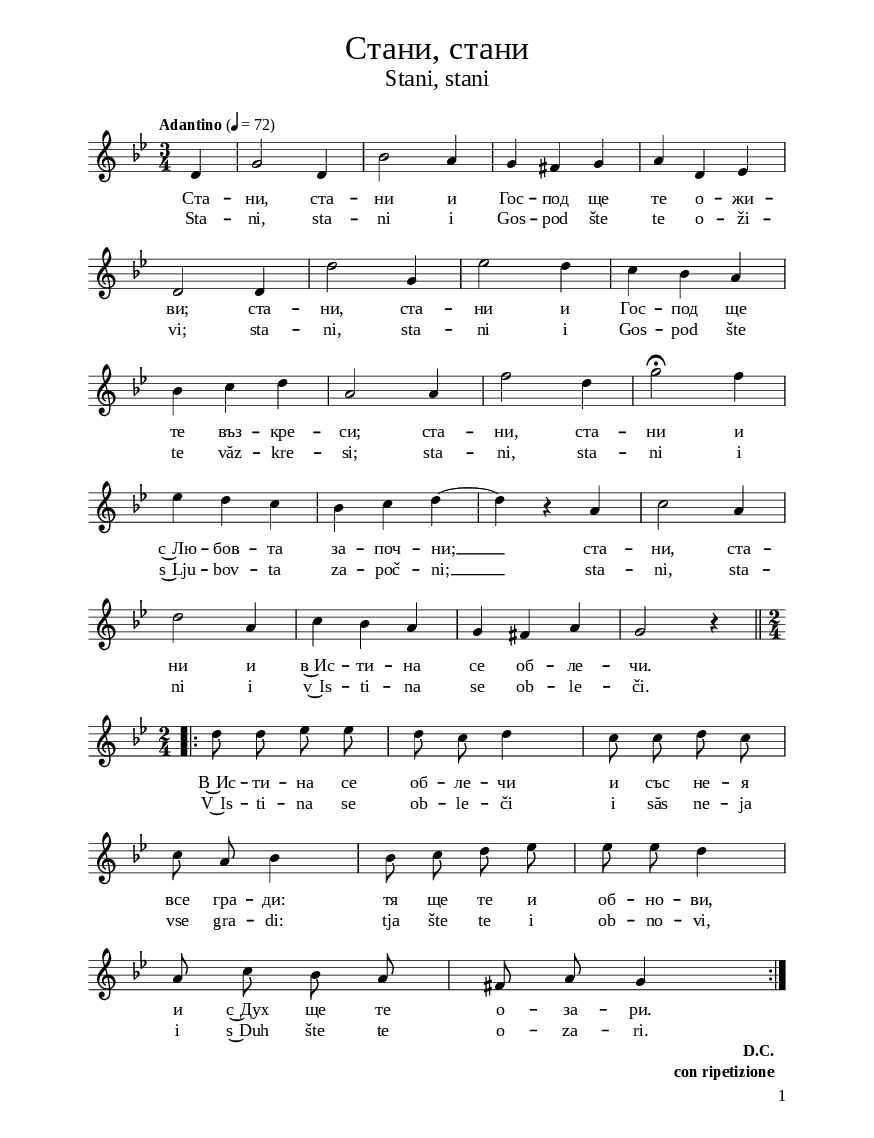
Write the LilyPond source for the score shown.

\version "2.24.1"

% include paper part and global functions
\include "include/globals.ily"

\bookpart {

  \label #'ref028
  \tocItem \markup "Стани, стани – Stani, stani"

  \include "include/bookpart-paper.ily"
  \score {
    \include "include/score-layout.ily"

    \new Voice \absolute {
      \clef treble
      \key g \minor
      \time 3/4
      \tempoFunc "Adantino" 4 "72"
      \autoBeamOff
      \partial 4
      d'4 | g'2 d'4 | bes'2 a'4 | g'4 fis' g' |  a'4 d' es'  \break
      d'2 d'4 |  d''2 g'4 | es''2 d''4 | c''4 bes' a' \break |
      bes'4 c'' d'' | a'2 a'4 | f''2 d''4 |  g''2 \fermata f''4 \break |
      es''4 d'' c'' | bes'4 c'' d'' ~ | d''4  r a' | c''2 a'4 \break |
      d''2 a'4 | c''4 bes' a' | g'4 fis' a' | g'2 r4 | \time 2/4 \break |
      \bar ".|:-||" d''8 d'' es'' es'' | d''8 c'' d''4 | c''8 c'' d'' c'' \break |
      c''8 a' bes'4 | bes'8 c'' d'' es'' | es''8 es'' d''4 \break |
      a'8 c'' bes' a' | fis'8 a' g'4  \bar ":|." \break
    }


    \addlyrics {
      Ста -- ни, ста -- ни и Гос -- под ще те о -- жи -- ви;
      ста -- ни, ста -- ни и Гос -- под ще те въз --
      кре -- си; ста -- ни, ста -- ни и с~Лю -- бов --
      та за -- поч -- ни; __ ста -- ни, ста -- ни и в~Ис
      -- ти -- на се об -- ле -- чи. В~Ис -- ти -- на
      се об -- ле -- чи и със не -- я все гра -- ди:
      тя ще те и об -- но -- ви, и с~Дух ще те о
      -- за -- ри.}
      \addlyrics {
        Sta -- ni, sta -- ni i Gos -- pod šte te o -- ži -- vi;
        sta -- ni, sta -- ni i Gos -- pod šte te văz --
        kre -- si; sta -- ni, sta -- ni i s~Lju -- bov --
        ta za -- poč -- ni; __ sta -- ni, sta -- ni i v~Is
        -- ti -- na se ob -- le -- či. V~Is -- ti -- na
        se ob -- le -- či i săs ne -- ja vse gra -- di:
        tja šte te i ob -- no -- vi, i s~Duh šte te o
        -- za -- ri.}

        \header {
          title = \titleFunc "Стани, стани" "Stani, stani"
        }

        \midi{}

      } % score

      \markup \dc-two "D.C." "con ripetizione"

      \pageBreak

      % include foreign translation(s) of the song
      \version "2.24.1"

\markup \fill-line { \fontsize #deTitleFontSize "Stehe auf, stehe auf" }
\markup \null
\markup \null
\markup \fontsize #deCoupletFontSize {
  \hspace #10
  \override #`(baseline-skip . ,deCoupletBaselineSkip)
  \column {
    \line { 1. Steh auf, steh auf }
    \line {   "   " und der Herr wird dich beleben; }
    \line {   "   " steh auf, steh auf}
    \line {   "   " und der Herr wird dich auferstehen lassen; }
    \line {   "   " steh auf, steh auf  }
    \line {   "   "und beginne mit Liebe;}
    \line {   "   "stehe auf, stehe auf }
    \line {   "   "und kleide dich in Wahrheit.}

    \line {   "   " }
    \line {  2. Kleide dich in Wahrheit}
    \line {   "   "und erbaue immer mit ihr,}
    \line {   "   "sie wird dich sogar erneuern}
    \line {   "   "und mit Geist dich erleuchten.}
    \line { " " }


  }
}












%---------------------------------------------------------------------


    } % bookpart
